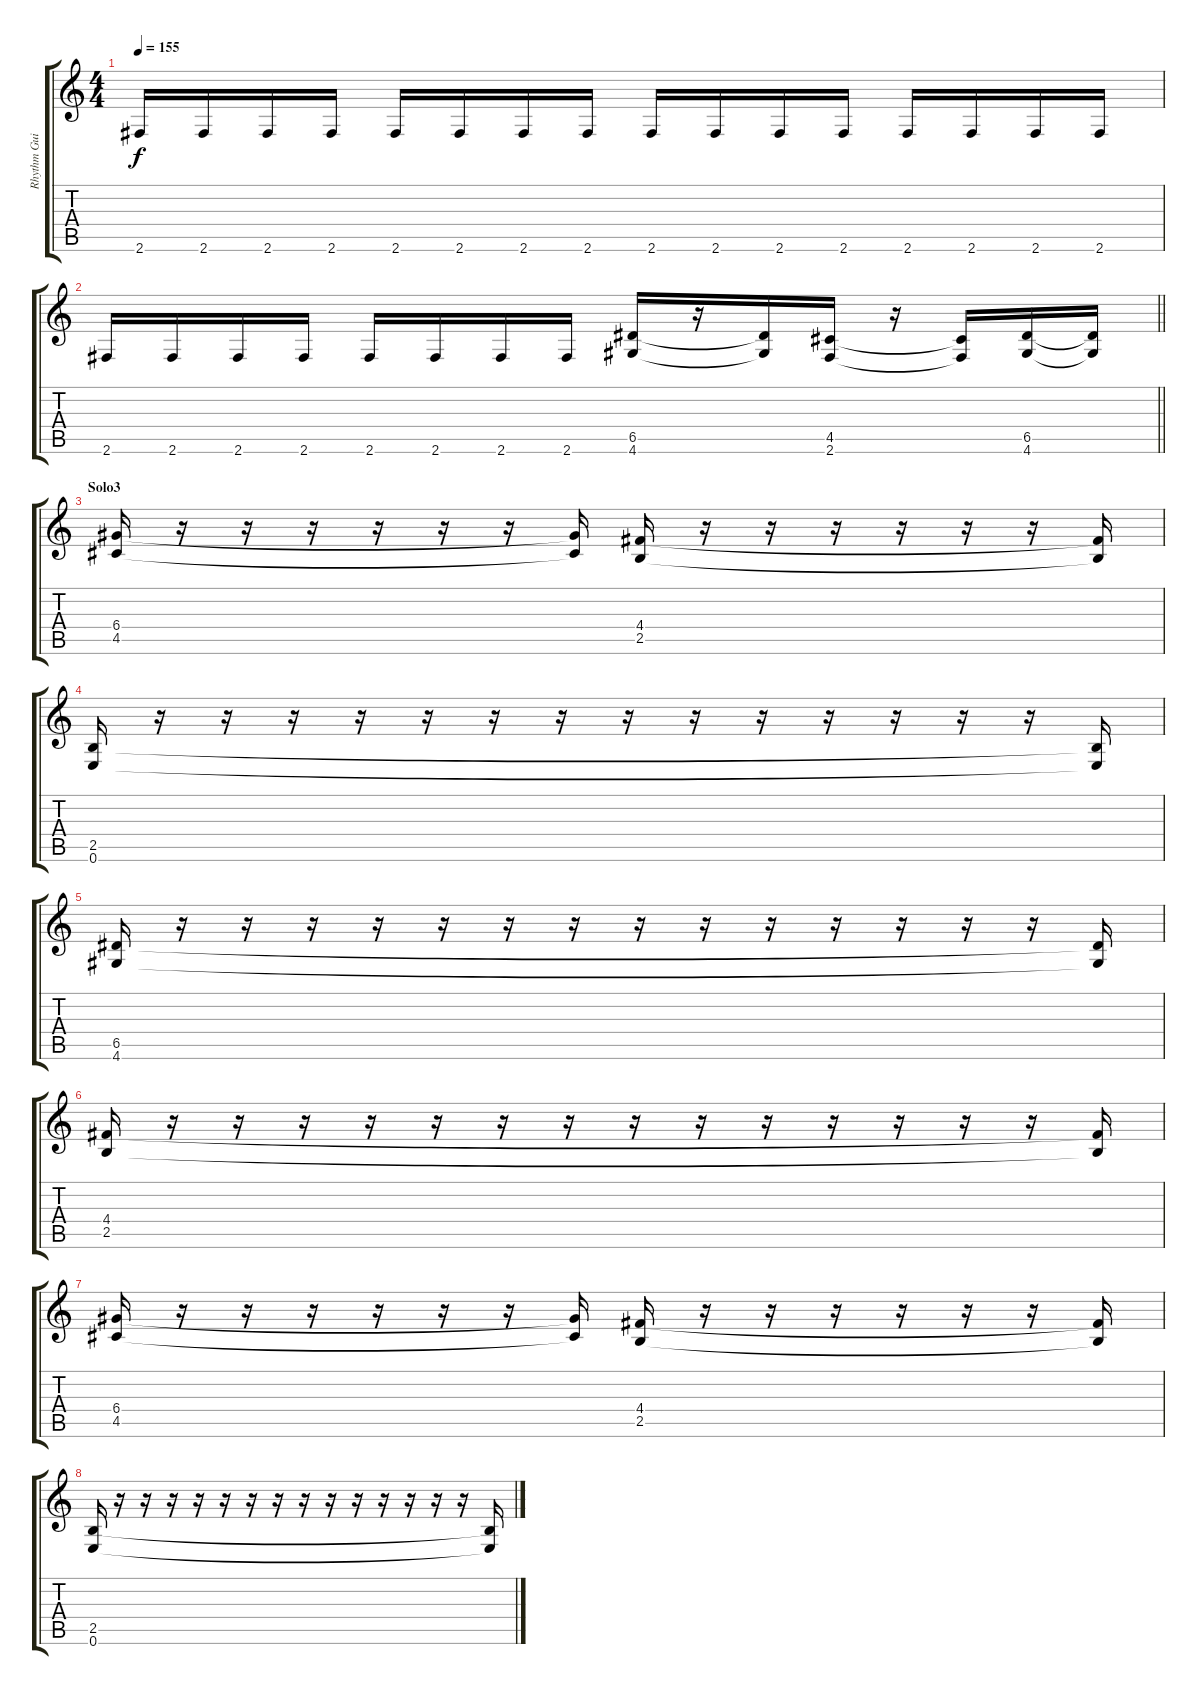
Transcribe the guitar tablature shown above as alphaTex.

\track ("Rhythm Guitar" "Rhythm Gui") {instrument distortionguitar}
\staff {score tabs}
\tuning (E4 B3 G3 D3 A2 E2) {hide}
\ts (4 4)
\tempo 155
\clef g2
\ks c
2.6.16{dy f} 2.6.16 2.6.16 2.6.16 2.6.16 2.6.16 2.6.16 2.6.16 2.6.16 2.6.16 2.6.16 2.6.16 2.6.16 2.6.16 2.6.16 2.6.16 |
\barLineRight lightlight
2.6.16 2.6.16 2.6.16 2.6.16 2.6.16 2.6.16 2.6.16 2.6.16 (6.5 4.6).16 r.16 (6.5{t} 4.6{t}).16 (4.5 2.6).16 r.16 (4.5{t} 2.6{t}).16 (6.5 4.6).16 (6.5{t} 4.6{t}).16 |
\section ("" "Solo3")
(6.4 4.5).16 r.16 r.16 r.16 r.16 r.16 r.16 (6.4{t} 4.5{t}).16 (4.4 2.5).16 r.16 r.16 r.16 r.16 r.16 r.16 (4.4{t} 2.5{t}).16 |
(2.5 0.6).16 r.16 r.16 r.16 r.16 r.16 r.16 r.16 r.16 r.16 r.16 r.16 r.16 r.16 r.16 (2.5{t} 0.6{t}).16 |
(6.5 4.6).16 r.16 r.16 r.16 r.16 r.16 r.16 r.16 r.16 r.16 r.16 r.16 r.16 r.16 r.16 (6.5{t} 4.6{t}).16 |
(4.4 2.5).16 r.16 r.16 r.16 r.16 r.16 r.16 r.16 r.16 r.16 r.16 r.16 r.16 r.16 r.16 (4.4{t} 2.5{t}).16 |
(6.4 4.5).16 r.16 r.16 r.16 r.16 r.16 r.16 (6.4{t} 4.5{t}).16 (4.4 2.5).16 r.16 r.16 r.16 r.16 r.16 r.16 (4.4{t} 2.5{t}).16 |
(2.5 0.6).16 r.16 r.16 r.16 r.16 r.16 r.16 r.16 r.16 r.16 r.16 r.16 r.16 r.16 r.16 (2.5{t} 0.6{t}).16
